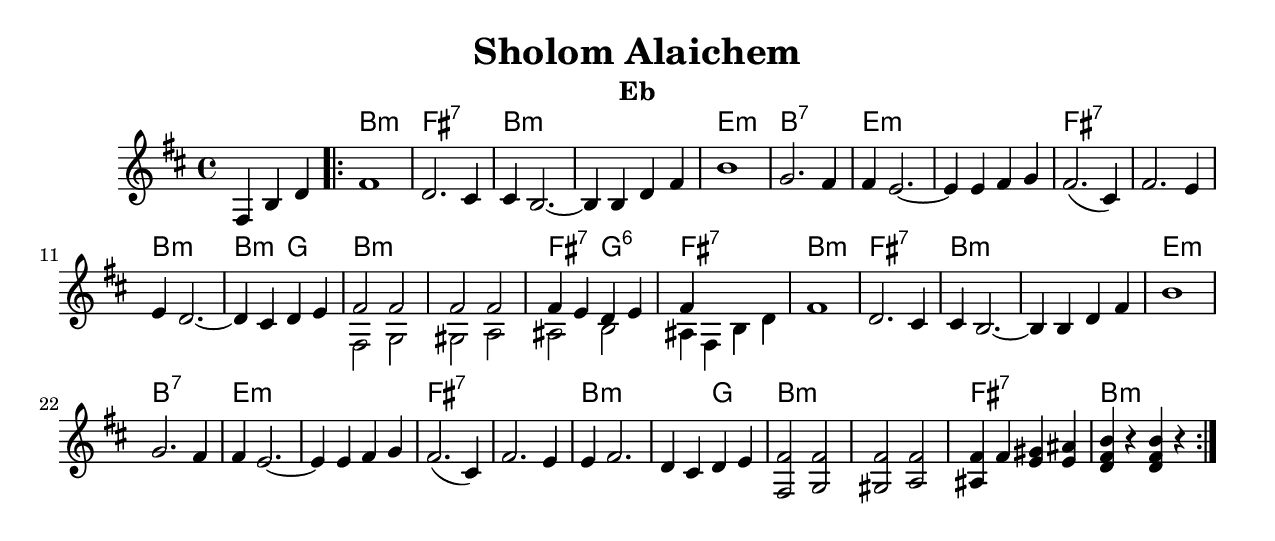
\version "2.18.0"
\language "english"
\pointAndClickOff

\paper{
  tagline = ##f
  print-all-headers = ##t
  #(set-paper-size "letter")
}
date = #(strftime "%d-%m-%Y" (localtime (current-time)))

%\markup{ \italic{ " Updated " \date  }
%\markup{ Got something to say? }

%#################################### Melody ########################
melody = \transpose d c \relative c {
  \clef treble
  \key e \minor
  \time 4/4

  \partial 4*3 b4 e g   %lead in notes

  \repeat volta 2{
    b1
    g2. fs4
    fs4 e2. ~
    e4 e g b
    e1
    %5
    c2. b4
    b4 a2. ~
    a4 a b c

    b2.(fs4)
    b2. a4 a4 g2. ~|

    g4 fs g a
    %chords start here
    %bottom line...
    <<
      {
        b2 b
        b2 b
        b4 a g a
        b4
      }
      \\
      {
        b,2 c    %13
        cs2 d
        ds2 e
        ds4 b e g|
      }
    >>
    b1      %17
    g2. fs4
    fs4 e2. ~
    e4 e g b|   %20

    e1|
    c2. b4
    b4 a2. ~
    a4 a b c| %24

    b2.(fs4)|
    b2. a4|
    a4 b2. ~|
    g4 fs g a| %28

    %bottom line again for now
    <b,b'>2 <c b'>
    <cs b'>2 <d b'>
    <ds b'>4 b' <a cs> <a ds>
    <g b e>4 r <g b e>  r|


  }


}
%################################# Lyrics #####################
%\addlyrics{  }
%################################# Chords #######################
harmonies = \transpose d c \chordmode {
  s4 s2 e1:m b1:7
  e1*2:m
  %r1
  a1:m
  e1:7 a1*2:m
  %r1
  b1*2:7
  %r1
  e1:m
  e2:m c2 e1*2:m
  %r1
  b2:7 c2:6 b1:7
  e1:m  b1:7 e1*2:m
  %r1
  a1:m e1:7 a1*2:m
  %r1
  b1*2:7
  %r1
  e2*3:m
  %r2
  c2
  e1*2:m
  %r1
  b1:7 e1:m
}

\score {\transpose c a
  <<
    \new ChordNames {
      \set chordChanges = ##f
      \harmonies
    }
    \new Staff
    \melody
  >>
  \header{
    title= "Sholom Alaichem"
    subtitle=""
    composer= ""
    instrument = "Eb"
    arranger= ""
  }
  \layout{indent = 1.0\cm}
  \midi{
    \tempo 4 = 120
  }
}
